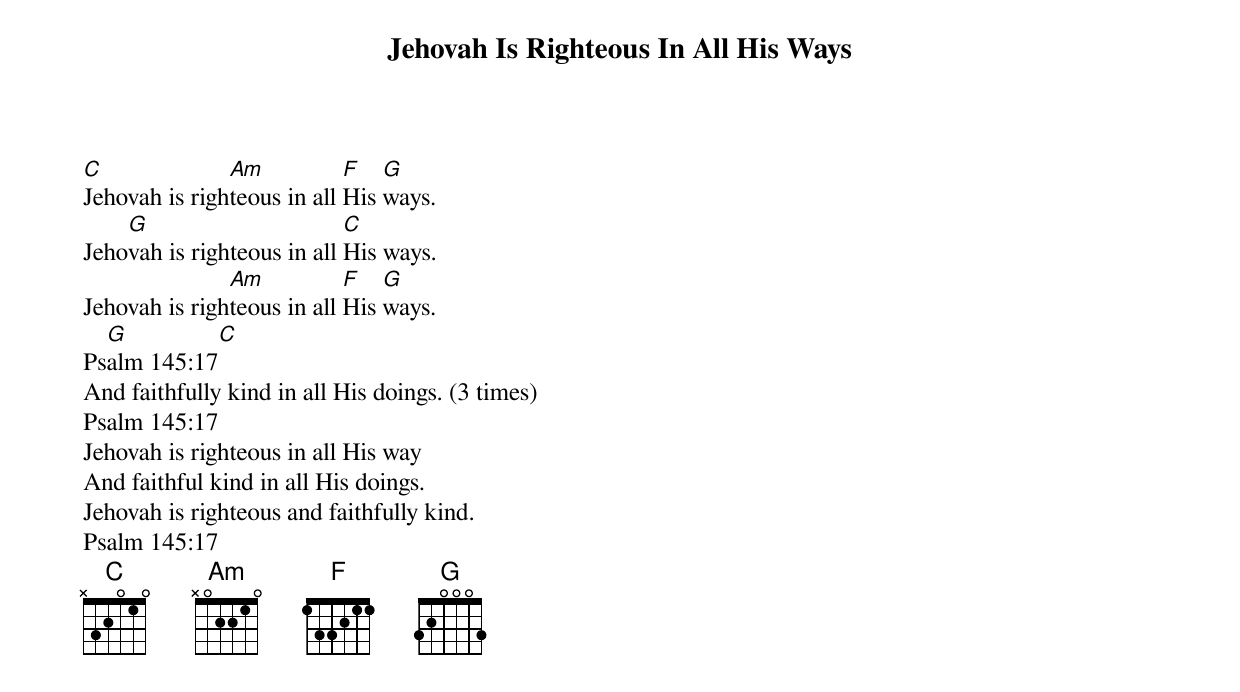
{title: Jehovah Is Righteous In All His Ways}


[C]Jehovah is righ[Am]teous in all [F]His [G]ways.
Jeho[G]vah is righteous in all [C]His ways.
Jehovah is righ[Am]teous in all [F]His [G]ways.
Ps[G]alm 145:17[C]
And faithfully kind in all His doings. (3 times)
Psalm 145:17
Jehovah is righteous in all His way
And faithful kind in all His doings.
Jehovah is righteous and faithfully kind.
Psalm 145:17
